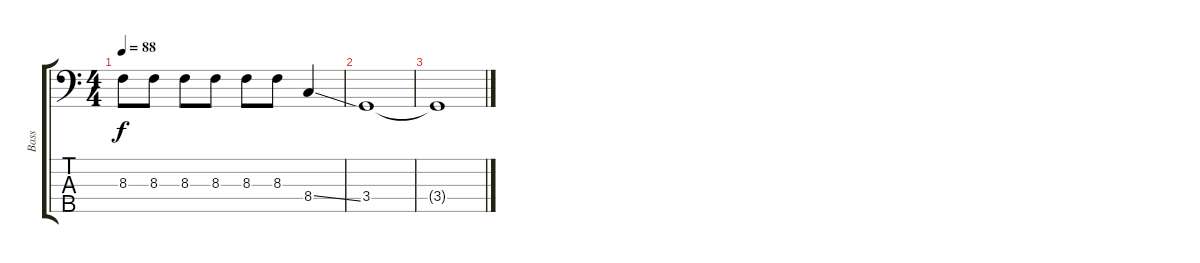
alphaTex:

\track ("Bass" "Bass") {instrument electricbassfinger}
\staff {score tabs}
\tuning (G2 D2 A1 E1 B0) {hide}
\ts (4 4)
\tempo 88
\clef f4
\ks c
8.3.8{dy f} 8.3.8 8.3.8 8.3.8 8.3.8 8.3.8 8.4{ss}.4 |
3.4.1 |
3.4{t}.1
